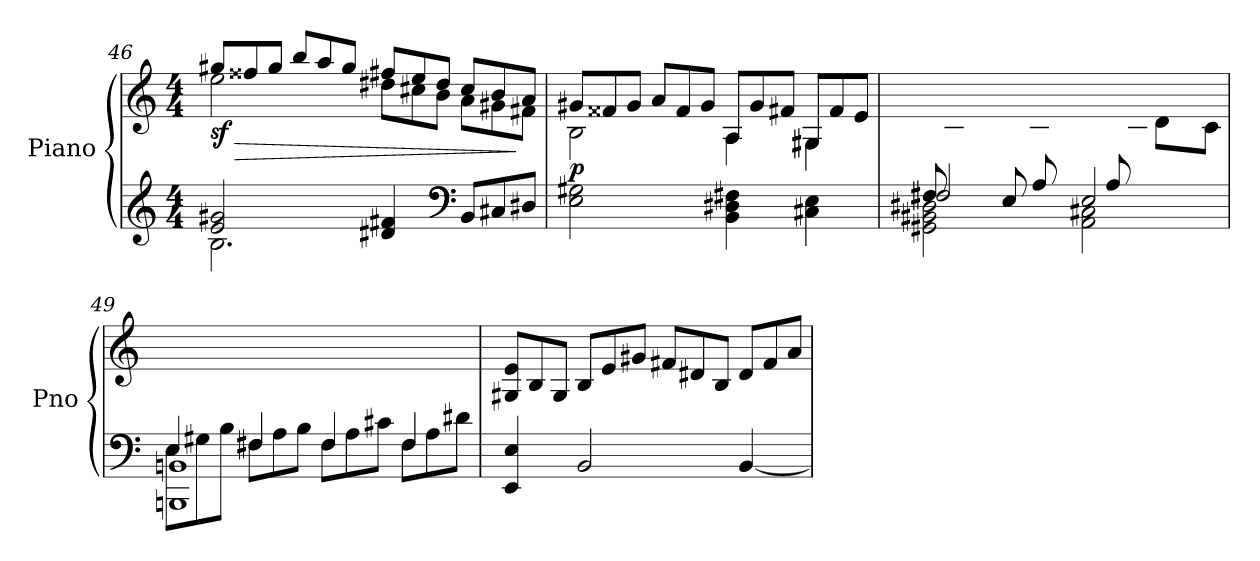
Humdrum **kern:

**kern	**kern	**dynam
*part1	*part1	*part1
*staff2	*staff1	*staff1/2
*I"Piano	*	*
*I'Pno	*	*
!!LO:LB:g=z
*clefG2	*clefG2	*
*k[]	*k[]	*
*M4/4	*M4/4	*
=46	=46	=46
*^	*	*
*	*	*Xtuplet	*
!	!	!	!LO:HP:b
*	*	*^	*
!	!	!	!	!LO:DY:n=1:b
2e/ 2g#X/	2.B\	12gg#X/L	2ee\	> sf
.	.	12ff##X/	.	.
.	.	12gg#/J	.	.
.	.	12bb/L	.	.
.	.	12aa/	.	.
.	.	12gg#/J	.	.
4d#X/ 4f#X/	.	12ff#X/L	12dd#X\L	.
.	.	12ee/	12cc#X\	.
.	.	12dd#/J	12b\J	.
*clefF4	*	*	*	*
*Xtuplet	*	*	*	*
12BB/L	4ryy	12cc#/L	12a\L	.
12C#X/	.	12b/	12g#X\	.
12D#X/J	.	12a/J	12f#X\J	]
*v	*v	*	*	*
=47	=47	=47	=47
!	!	!	!LO:DY:b
2E\ 2G#X\	12g#X/L	2B\	p
.	12f##X/	.	.
.	12g#/J	.	.
.	12a/L	.	.
.	12f##/	.	.
.	12g#/J	.	.
4BB\ 4D#X\ 4F#X\	12A/L	4A\	.
.	12g#/	.	.
.	12f#X/J	.	.
4C#X\ 4E\	12G#X/L	4G#\	.
.	12f#/	.	.
.	12e/J	.	.
*	*v	*v	*
=48	=48	=48
*^	*	*
*	*^	*	*
12F#X/L	2F#/	2GG#X\ 2BB#X\ 2D#X\	12ryy	.
12%5ryy	.	.	12B#X\	.
.	.	.	12d#X\J	.
.	.	.	12e/L	.
.	.	.	12B#/	.
.	.	.	12d#/J	.
12E/L	2E/	2AA\ 2C#X\	6ryy	.
12A/	.	.	.	.
6ryy	.	.	12c#X\J	.
.	.	.	12d#\L	.
12A/	.	.	12ryy	.
12ryy	.	.	12c#\J	.
!!LO:PB:g=z
=49	=49	=49	=49	=49
!	!	!	!	!LO:DY:b
12E\L	4E/	1BBBn 1BBn	1ryy	other-dynamics
12G#X\	.	.	.	.
12B\J	.	.	.	.
12F#X\L	4F#/	.	.	.
12A\	.	.	.	.
12B\J	.	.	.	.
12F#\L	4F#/	.	.	.
12A\	.	.	.	.
12c#X\J	.	.	.	.
12F#\L	4F#/	.	.	.
12A\	.	.	.	.
12d#X\J	.	.	.	.
*v	*v	*v	*	*
=50	=50	=50
4EE/ 4E/	12G#X/ 12e/L	.
.	12B/	.
.	12G#/J	.
2BB/	12B/L	.
.	12e/	.
.	12g#X/J	.
.	12f#X/L	.
.	12d#X/	.
.	12B/J	.
[4BB/	12d#/L	.
.	12f#/	.
.	12a/J	.
=	=	=
*-	*-	*-
